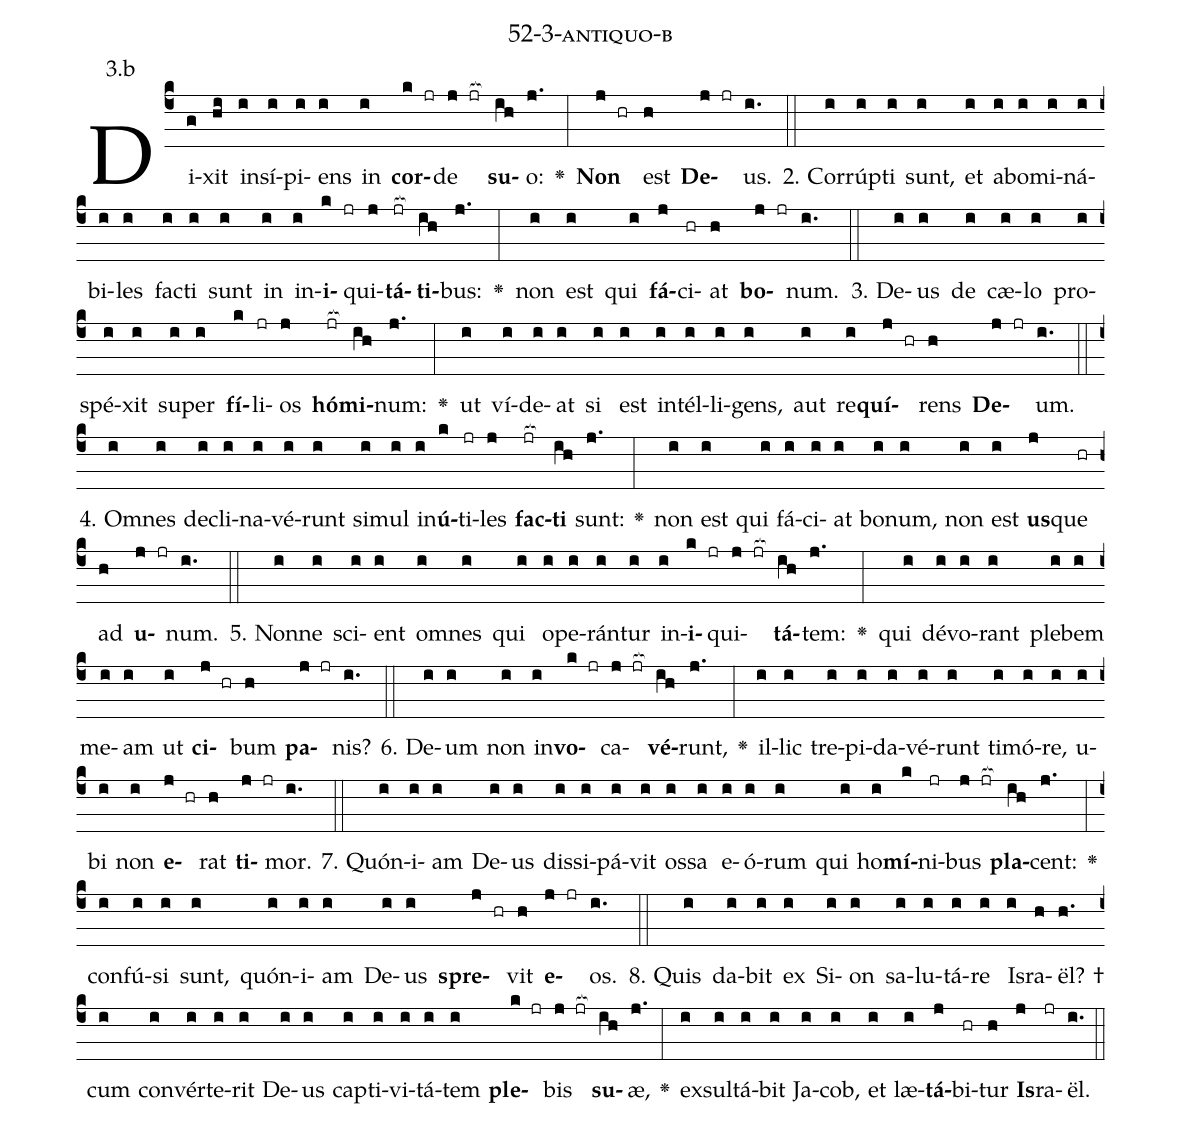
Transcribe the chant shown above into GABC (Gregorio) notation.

name: 52-3-antiquo-b;
annotation: 3.b;
%%
(c4)Di(g)xit(hi) in(i)sí(i)pi(i)ens(i) in(i) <b>cor</b>(k jr)de(j jr[ocb:1{]) <b>su</b>(ih[ocb:0}])o:(j.) <v>\greheightstar</v>(:) <b>Non</b>(j hr) est(h) <b>De</b>(j jr)us.(i.) (::)
2. Cor(i)rúp(i)ti(i) sunt,(i) et(i) ab(i)o(i)mi(i)ná(i)bi(i)les(i) fac(i)ti(i) sunt(i) in(i) in(i)<b>i</b>(k jr)qui(j)<b>tá</b>(jr[ocb:1{])<b>ti</b>(ih[ocb:0}])bus:(j.) <v>\greheightstar</v>(:) non(i) est(i) qui(i) <b>fá</b>(j)ci(hr)at(h) <b>bo</b>(j jr)num.(i.) (::)
3. De(i)us(i) de(i) cæ(i)lo(i) pro(i)spé(i)xit(i) su(i)per(i) <b>fí</b>(k)li(jr)os(j) <b>hó</b>(jr[ocb:1{])<b>mi</b>(ih[ocb:0}])num:(j.) <v>\greheightstar</v>(:) ut(i) ví(i)de(i)at(i) si(i) est(i) in(i)tél(i)li(i)gens,(i) aut(i) re(i)<b>quí</b>(j hr)rens(h) <b>De</b>(j jr)um.(i.) (::)
4. Om(i)nes(i) de(i)cli(i)na(i)vé(i)runt(i) si(i)mul(i) in(i)<b>ú</b>(k)ti(jr)les(j) <b>fac</b>(jr[ocb:1{])<b>ti</b>(ih[ocb:0}]) sunt:(j.) <v>\greheightstar</v>(:) non(i) est(i) qui(i) fá(i)ci(i)at(i) bo(i)num,(i) non(i) est(i) <b>us</b>(j)que(hr) ad(h) <b>u</b>(j jr)num.(i.) (::)
5. Non(i)ne(i) sci(i)ent(i) om(i)nes(i) qui(i) o(i)pe(i)rán(i)tur(i) in(i)<b>i</b>(k jr)qui(j jr[ocb:1{])<b>tá</b>(ih[ocb:0}])tem:(j.) <v>\greheightstar</v>(:) qui(i) dé(i)vo(i)rant(i) ple(i)bem(i) me(i)am(i) ut(i) <b>ci</b>(j hr)bum(h) <b>pa</b>(j jr)nis?(i.) (::)
6. De(i)um(i) non(i) in(i)<b>vo</b>(k jr)ca(j jr[ocb:1{])<b>vé</b>(ih[ocb:0}])runt,(j.) <v>\greheightstar</v>(:) il(i)lic(i) tre(i)pi(i)da(i)vé(i)runt(i) ti(i)mó(i)re,(i) u(i)bi(i) non(i) <b>e</b>(j hr)rat(h) <b>ti</b>(j jr)mor.(i.) (::)
7. Quón(i)i(i)am(i) De(i)us(i) dis(i)si(i)pá(i)vit(i) os(i)sa(i) e(i)ó(i)rum(i) qui(i) ho(i)<b>mí</b>(k)ni(jr)bus(j jr[ocb:1{]) <b>pla</b>(ih[ocb:0}])cent:(j.) <v>\greheightstar</v>(:) con(i)fú(i)si(i) sunt,(i) quón(i)i(i)am(i) De(i)us(i) <b>spre</b>(j hr)vit(h) <b>e</b>(j jr)os.(i.) (::)
8. Quis(i) da(i)bit(i) ex(i) Si(i)on(i) sa(i)lu(i)tá(i)re(i) Is(i)ra(h)ël? †(h.) cum(i) con(i)vér(i)te(i)rit(i) De(i)us(i) cap(i)ti(i)vi(i)tá(i)tem(i) <b>ple</b>(k jr)bis(j jr[ocb:1{]) <b>su</b>(ih[ocb:0}])æ,(j.) <v>\greheightstar</v>(:) ex(i)sul(i)tá(i)bit(i) Ja(i)cob,(i) et(i) læ(i)<b>tá</b>(j)bi(hr)tur(h) <b>Is</b>(j)ra(jr)ël.(i.) (::)
